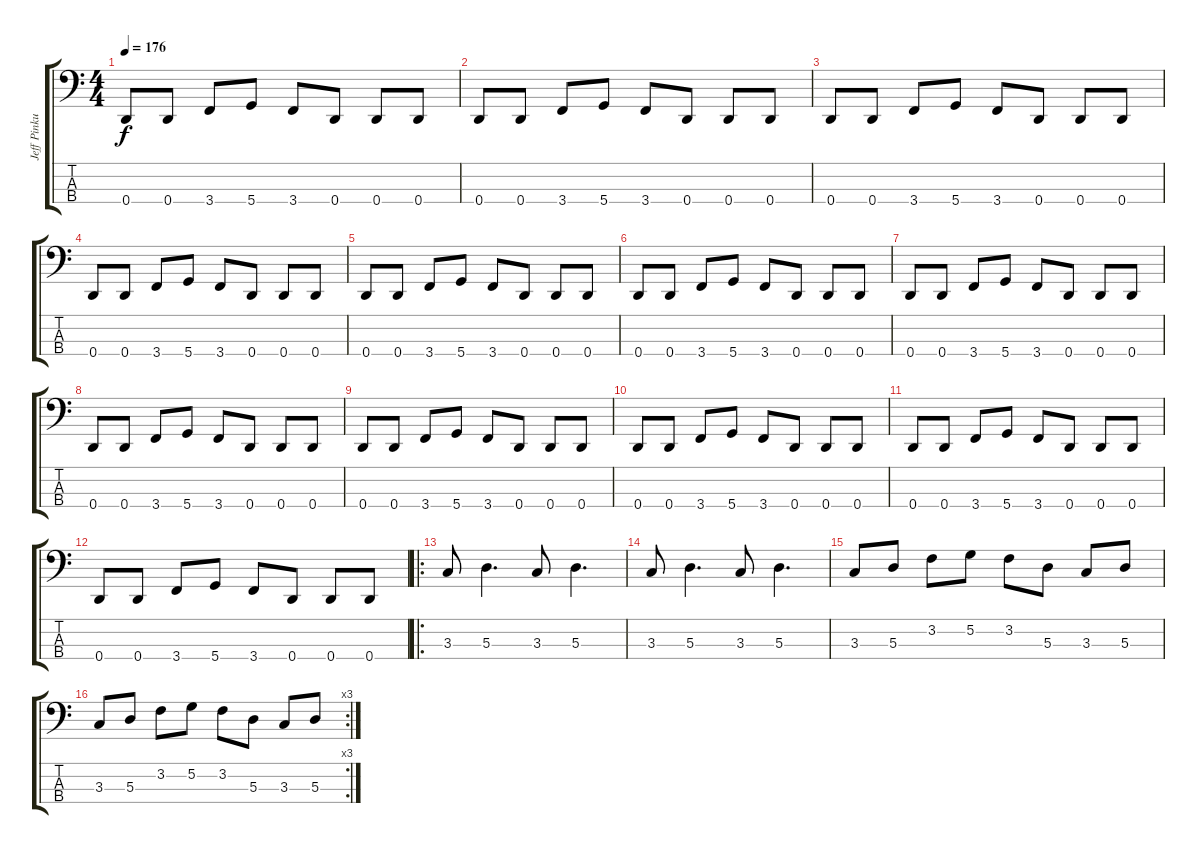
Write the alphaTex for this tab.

\track ("Jeff Pinkus" "Jeff Pinku") {instrument electricbassfinger}
\staff {score tabs}
\tuning (G2 D2 A1 D1) {hide}
\ts (4 4)
\tempo 176
\clef f4
\ks c
0.4.8{dy f} 0.4.8 3.4.8 5.4.8 3.4.8 0.4.8 0.4.8 0.4.8 |
0.4.8 0.4.8 3.4.8 5.4.8 3.4.8 0.4.8 0.4.8 0.4.8 |
0.4.8 0.4.8 3.4.8 5.4.8 3.4.8 0.4.8 0.4.8 0.4.8 |
0.4.8 0.4.8 3.4.8 5.4.8 3.4.8 0.4.8 0.4.8 0.4.8 |
0.4.8 0.4.8 3.4.8 5.4.8 3.4.8 0.4.8 0.4.8 0.4.8 |
0.4.8 0.4.8 3.4.8 5.4.8 3.4.8 0.4.8 0.4.8 0.4.8 |
0.4.8 0.4.8 3.4.8 5.4.8 3.4.8 0.4.8 0.4.8 0.4.8 |
0.4.8 0.4.8 3.4.8 5.4.8 3.4.8 0.4.8 0.4.8 0.4.8 |
0.4.8 0.4.8 3.4.8 5.4.8 3.4.8 0.4.8 0.4.8 0.4.8 |
0.4.8 0.4.8 3.4.8 5.4.8 3.4.8 0.4.8 0.4.8 0.4.8 |
0.4.8 0.4.8 3.4.8 5.4.8 3.4.8 0.4.8 0.4.8 0.4.8 |
0.4.8 0.4.8 3.4.8 5.4.8 3.4.8 0.4.8 0.4.8 0.4.8 |
\ro
3.3.8 5.3.4{d} 3.3.8 5.3.4{d} |
3.3.8 5.3.4{d} 3.3.8 5.3.4{d} |
3.3.8 5.3.8 3.2.8 5.2.8 3.2.8 5.3.8 3.3.8 5.3.8 |
\rc 3
3.3.8 5.3.8 3.2.8 5.2.8 3.2.8 5.3.8 3.3.8 5.3.8
